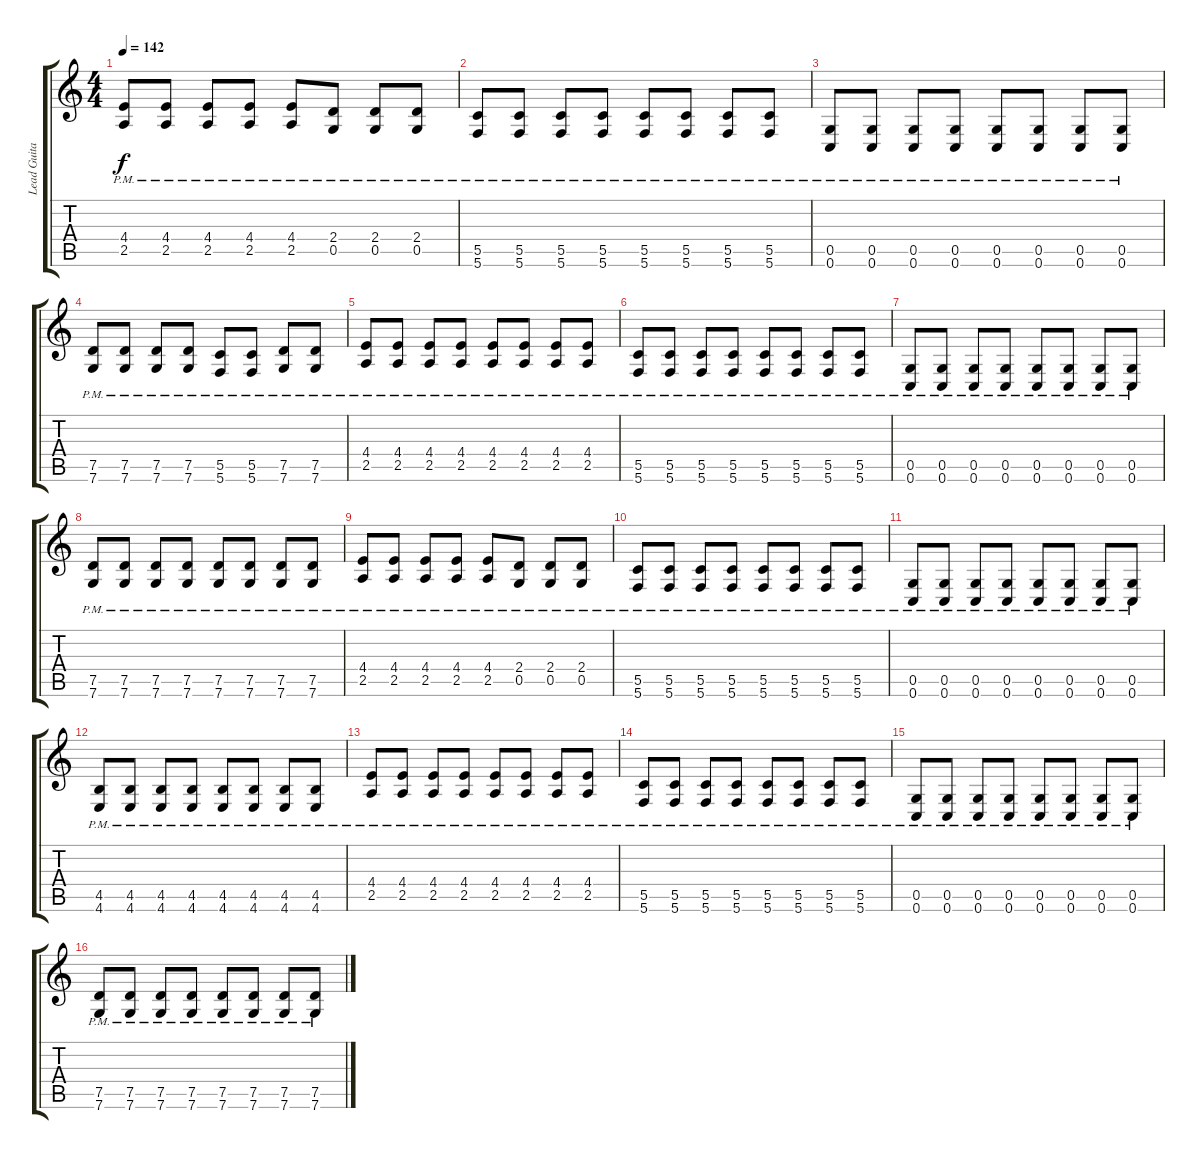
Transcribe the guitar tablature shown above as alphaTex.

\track ("Lead Guitar" "Lead Guita") {instrument distortionguitar}
\staff {score tabs}
\tuning (D4 A3 F3 C3 G2 C2) {hide}
\ts (4 4)
\tempo 142
\clef g2
\ks c
(4.4{pm} 2.5{pm}).8{dy f} (4.4{pm} 2.5{pm}).8 (4.4{pm} 2.5{pm}).8 (4.4{pm} 2.5{pm}).8 (4.4{pm} 2.5{pm}).8 (2.4{pm} 0.5{pm}).8 (2.4{pm} 0.5{pm}).8 (2.4{pm} 0.5{pm}).8 |
(5.5{pm} 5.6{pm}).8 (5.5{pm} 5.6{pm}).8 (5.5{pm} 5.6{pm}).8 (5.5{pm} 5.6{pm}).8 (5.5{pm} 5.6{pm}).8 (5.5{pm} 5.6{pm}).8 (5.5{pm} 5.6{pm}).8 (5.5{pm} 5.6{pm}).8 |
(0.5{pm} 0.6{pm}).8 (0.5{pm} 0.6{pm}).8 (0.5{pm} 0.6{pm}).8 (0.5{pm} 0.6{pm}).8 (0.5{pm} 0.6{pm}).8 (0.5{pm} 0.6{pm}).8 (0.5{pm} 0.6{pm}).8 (0.5{pm} 0.6{pm}).8 |
(7.5{pm} 7.6{pm}).8 (7.5{pm} 7.6{pm}).8 (7.5{pm} 7.6{pm}).8 (7.5{pm} 7.6{pm}).8 (5.5{pm} 5.6{pm}).8 (5.5{pm} 5.6{pm}).8 (7.5{pm} 7.6{pm}).8 (7.5{pm} 7.6{pm}).8 |
(4.4{pm} 2.5{pm}).8 (4.4{pm} 2.5{pm}).8 (4.4{pm} 2.5{pm}).8 (4.4{pm} 2.5{pm}).8 (4.4{pm} 2.5{pm}).8 (4.4{pm} 2.5{pm}).8 (4.4{pm} 2.5{pm}).8 (4.4{pm} 2.5{pm}).8 |
(5.5{pm} 5.6{pm}).8 (5.5{pm} 5.6{pm}).8 (5.5{pm} 5.6{pm}).8 (5.5{pm} 5.6{pm}).8 (5.5{pm} 5.6{pm}).8 (5.5{pm} 5.6{pm}).8 (5.5{pm} 5.6{pm}).8 (5.5{pm} 5.6{pm}).8 |
(0.5{pm} 0.6{pm}).8 (0.5{pm} 0.6{pm}).8 (0.5{pm} 0.6{pm}).8 (0.5{pm} 0.6{pm}).8 (0.5{pm} 0.6{pm}).8 (0.5{pm} 0.6{pm}).8 (0.5{pm} 0.6{pm}).8 (0.5{pm} 0.6{pm}).8 |
(7.5{pm} 7.6{pm}).8 (7.5{pm} 7.6{pm}).8 (7.5{pm} 7.6{pm}).8 (7.5{pm} 7.6{pm}).8 (7.5{pm} 7.6{pm}).8 (7.5{pm} 7.6{pm}).8 (7.5{pm} 7.6{pm}).8 (7.5{pm} 7.6{pm}).8 |
(4.4{pm} 2.5{pm}).8 (4.4{pm} 2.5{pm}).8 (4.4{pm} 2.5{pm}).8 (4.4{pm} 2.5{pm}).8 (4.4{pm} 2.5{pm}).8 (2.4{pm} 0.5{pm}).8 (2.4{pm} 0.5{pm}).8 (2.4{pm} 0.5{pm}).8 |
(5.5{pm} 5.6{pm}).8 (5.5{pm} 5.6{pm}).8 (5.5{pm} 5.6{pm}).8 (5.5{pm} 5.6{pm}).8 (5.5{pm} 5.6{pm}).8 (5.5{pm} 5.6{pm}).8 (5.5{pm} 5.6{pm}).8 (5.5{pm} 5.6{pm}).8 |
(0.5{pm} 0.6{pm}).8 (0.5{pm} 0.6{pm}).8 (0.5{pm} 0.6{pm}).8 (0.5{pm} 0.6{pm}).8 (0.5{pm} 0.6{pm}).8 (0.5{pm} 0.6{pm}).8 (0.5{pm} 0.6{pm}).8 (0.5{pm} 0.6{pm}).8 |
(4.5{pm} 4.6{pm}).8 (4.5{pm} 4.6{pm}).8 (4.5{pm} 4.6{pm}).8 (4.5{pm} 4.6{pm}).8 (4.5{pm} 4.6{pm}).8 (4.5{pm} 4.6{pm}).8 (4.5{pm} 4.6{pm}).8 (4.5{pm} 4.6{pm}).8 |
(4.4{pm} 2.5{pm}).8 (4.4{pm} 2.5{pm}).8 (4.4{pm} 2.5{pm}).8 (4.4{pm} 2.5{pm}).8 (4.4{pm} 2.5{pm}).8 (4.4{pm} 2.5{pm}).8 (4.4{pm} 2.5{pm}).8 (4.4{pm} 2.5{pm}).8 |
(5.5{pm} 5.6{pm}).8 (5.5{pm} 5.6{pm}).8 (5.5{pm} 5.6{pm}).8 (5.5{pm} 5.6{pm}).8 (5.5{pm} 5.6{pm}).8 (5.5{pm} 5.6{pm}).8 (5.5{pm} 5.6{pm}).8 (5.5{pm} 5.6{pm}).8 |
(0.5{pm} 0.6{pm}).8 (0.5{pm} 0.6{pm}).8 (0.5{pm} 0.6{pm}).8 (0.5{pm} 0.6{pm}).8 (0.5{pm} 0.6{pm}).8 (0.5{pm} 0.6{pm}).8 (0.5{pm} 0.6{pm}).8 (0.5{pm} 0.6{pm}).8 |
(7.5{pm} 7.6{pm}).8 (7.5{pm} 7.6{pm}).8 (7.5{pm} 7.6{pm}).8 (7.5{pm} 7.6{pm}).8 (7.5{pm} 7.6{pm}).8 (7.5{pm} 7.6{pm}).8 (7.5{pm} 7.6{pm}).8 (7.5{pm} 7.6{pm}).8
